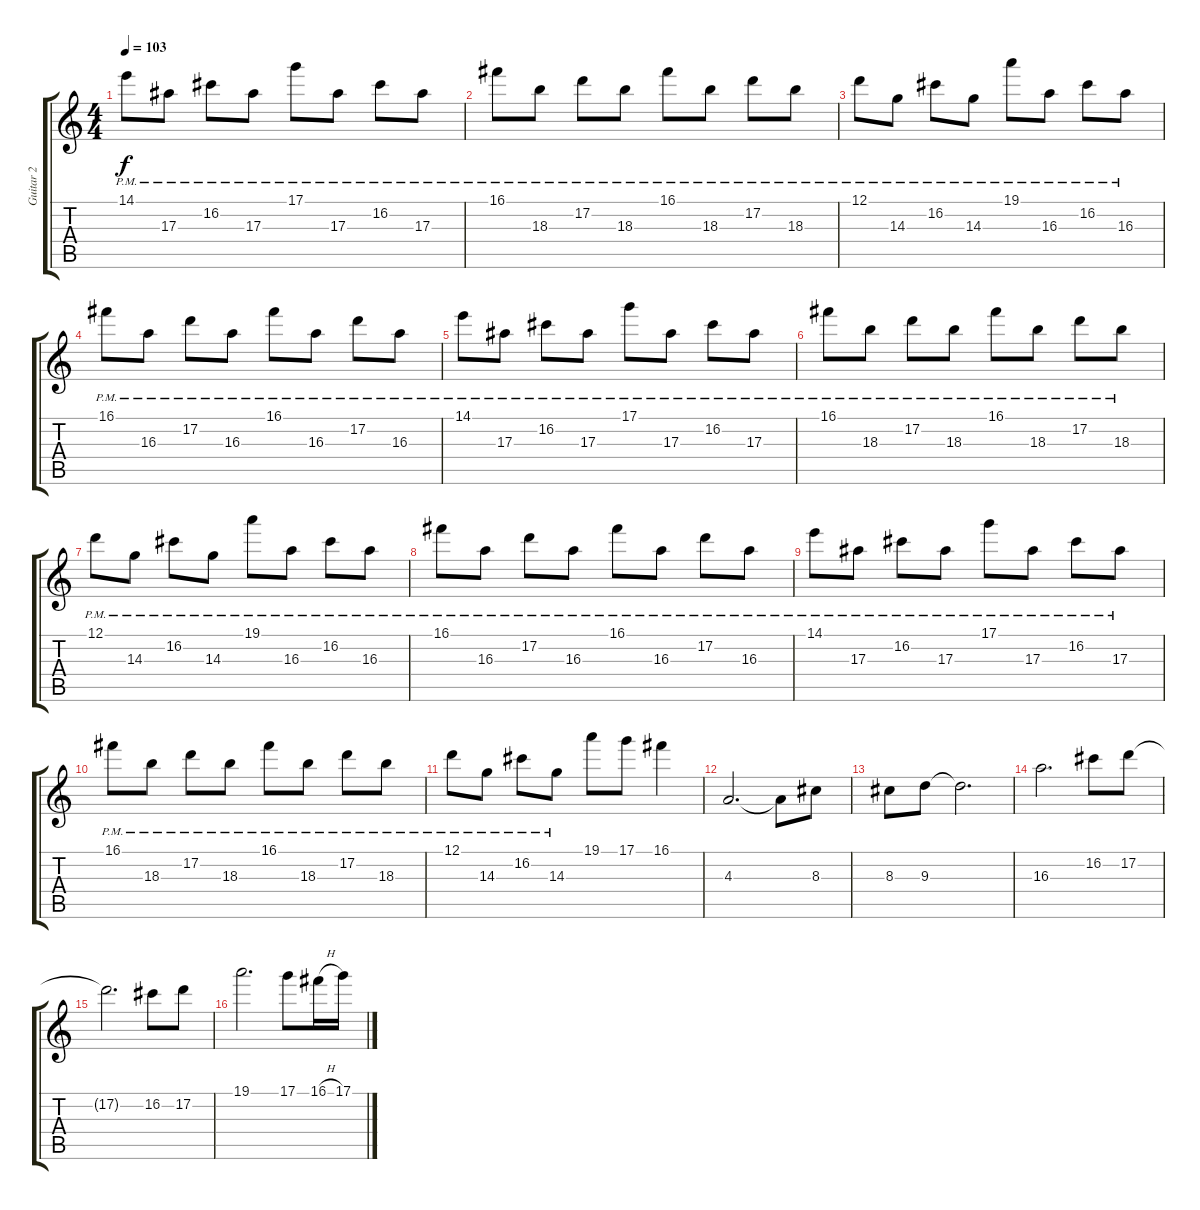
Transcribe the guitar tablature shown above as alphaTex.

\track ("Guitar 2" "Guitar 2") {instrument distortionguitar}
\staff {score tabs}
\tuning (D4 A3 F3 C3 G2 D2) {hide}
\ts (4 4)
\tempo 103
\clef g2
\ks c
14.1{pm}.8{dy f} 17.3{pm}.8 16.2{pm}.8 17.3{pm}.8 17.1{pm}.8 17.3{pm}.8 16.2{pm}.8 17.3{pm}.8 |
16.1{pm}.8 18.3{pm}.8 17.2{pm}.8 18.3{pm}.8 16.1{pm}.8 18.3{pm}.8 17.2{pm}.8 18.3{pm}.8 |
12.1{pm}.8 14.3{pm}.8 16.2{pm}.8 14.3{pm}.8 19.1{pm}.8 16.3{pm}.8 16.2{pm}.8 16.3{pm}.8 |
16.1{pm}.8 16.3{pm}.8 17.2{pm}.8 16.3{pm}.8 16.1{pm}.8 16.3{pm}.8 17.2{pm}.8 16.3{pm}.8 |
14.1{pm}.8 17.3{pm}.8 16.2{pm}.8 17.3{pm}.8 17.1{pm}.8 17.3{pm}.8 16.2{pm}.8 17.3{pm}.8 |
16.1{pm}.8 18.3{pm}.8 17.2{pm}.8 18.3{pm}.8 16.1{pm}.8 18.3{pm}.8 17.2{pm}.8 18.3{pm}.8 |
12.1{pm}.8 14.3{pm}.8 16.2{pm}.8 14.3{pm}.8 19.1{pm}.8 16.3{pm}.8 16.2{pm}.8 16.3{pm}.8 |
16.1{pm}.8 16.3{pm}.8 17.2{pm}.8 16.3{pm}.8 16.1{pm}.8 16.3{pm}.8 17.2{pm}.8 16.3{pm}.8 |
14.1{pm}.8 17.3{pm}.8 16.2{pm}.8 17.3{pm}.8 17.1{pm}.8 17.3{pm}.8 16.2{pm}.8 17.3{pm}.8 |
16.1{pm}.8 18.3{pm}.8 17.2{pm}.8 18.3{pm}.8 16.1{pm}.8 18.3{pm}.8 17.2{pm}.8 18.3{pm}.8 |
12.1{pm}.8 14.3{pm}.8 16.2{pm}.8 14.3{pm}.8 19.1.8 17.1.8 16.1.4 |
4.3.2{d} 4.3{t}.8 8.3.8 |
8.3.8 9.3.8 9.3{t}.2{d} |
16.3.2{d} 16.2.8 17.2.8 |
17.2{t}.2{d} 16.2.8 17.2.8 |
19.1.2{d} 17.1.8 16.1{h}.16 17.1{h}.16
